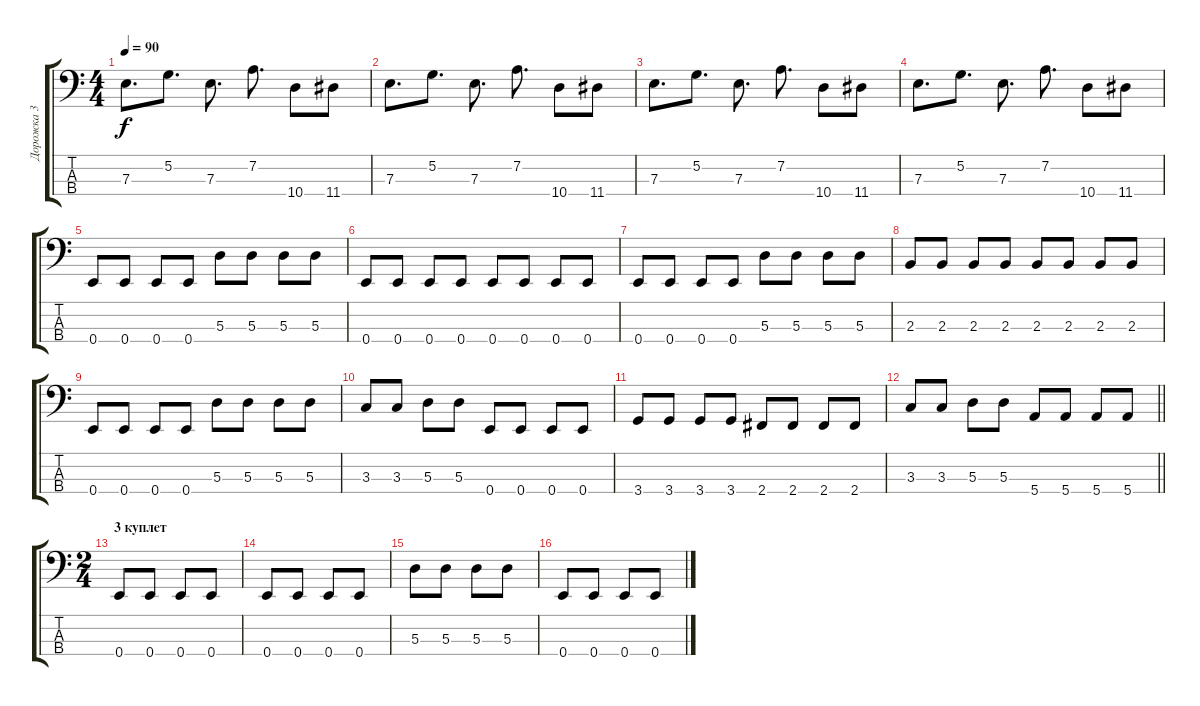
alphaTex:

\track ("Дорожка 3" "Дорожка 3") {instrument electricbassfinger}
\staff {score tabs}
\tuning (G2 D2 A1 E1) {hide}
\ts (4 4)
\tempo 90
\clef f4
\ks c
7.3.8{d dy f} 5.2.8{d} 7.3.8{d} 7.2.8{d} 10.4.8 11.4.8 |
7.3.8{d} 5.2.8{d} 7.3.8{d} 7.2.8{d} 10.4.8 11.4.8 |
7.3.8{d} 5.2.8{d} 7.3.8{d} 7.2.8{d} 10.4.8 11.4.8 |
7.3.8{d} 5.2.8{d} 7.3.8{d} 7.2.8{d} 10.4.8 11.4.8 |
0.4.8 0.4.8 0.4.8 0.4.8 5.3.8 5.3.8 5.3.8 5.3.8 |
0.4.8 0.4.8 0.4.8 0.4.8 0.4.8 0.4.8 0.4.8 0.4.8 |
0.4.8 0.4.8 0.4.8 0.4.8 5.3.8 5.3.8 5.3.8 5.3.8 |
2.3.8 2.3.8 2.3.8 2.3.8 2.3.8 2.3.8 2.3.8 2.3.8 |
0.4.8 0.4.8 0.4.8 0.4.8 5.3.8 5.3.8 5.3.8 5.3.8 |
3.3.8 3.3.8 5.3.8 5.3.8 0.4.8 0.4.8 0.4.8 0.4.8 |
3.4.8 3.4.8 3.4.8 3.4.8 2.4.8 2.4.8 2.4.8 2.4.8 |
\barLineRight lightlight
3.3.8 3.3.8 5.3.8 5.3.8 5.4.8 5.4.8 5.4.8 5.4.8 |
\ts (2 4)
\section ("" "3 куплет")
0.4.8 0.4.8 0.4.8 0.4.8 |
0.4.8 0.4.8 0.4.8 0.4.8 |
5.3.8 5.3.8 5.3.8 5.3.8 |
0.4.8 0.4.8 0.4.8 0.4.8
